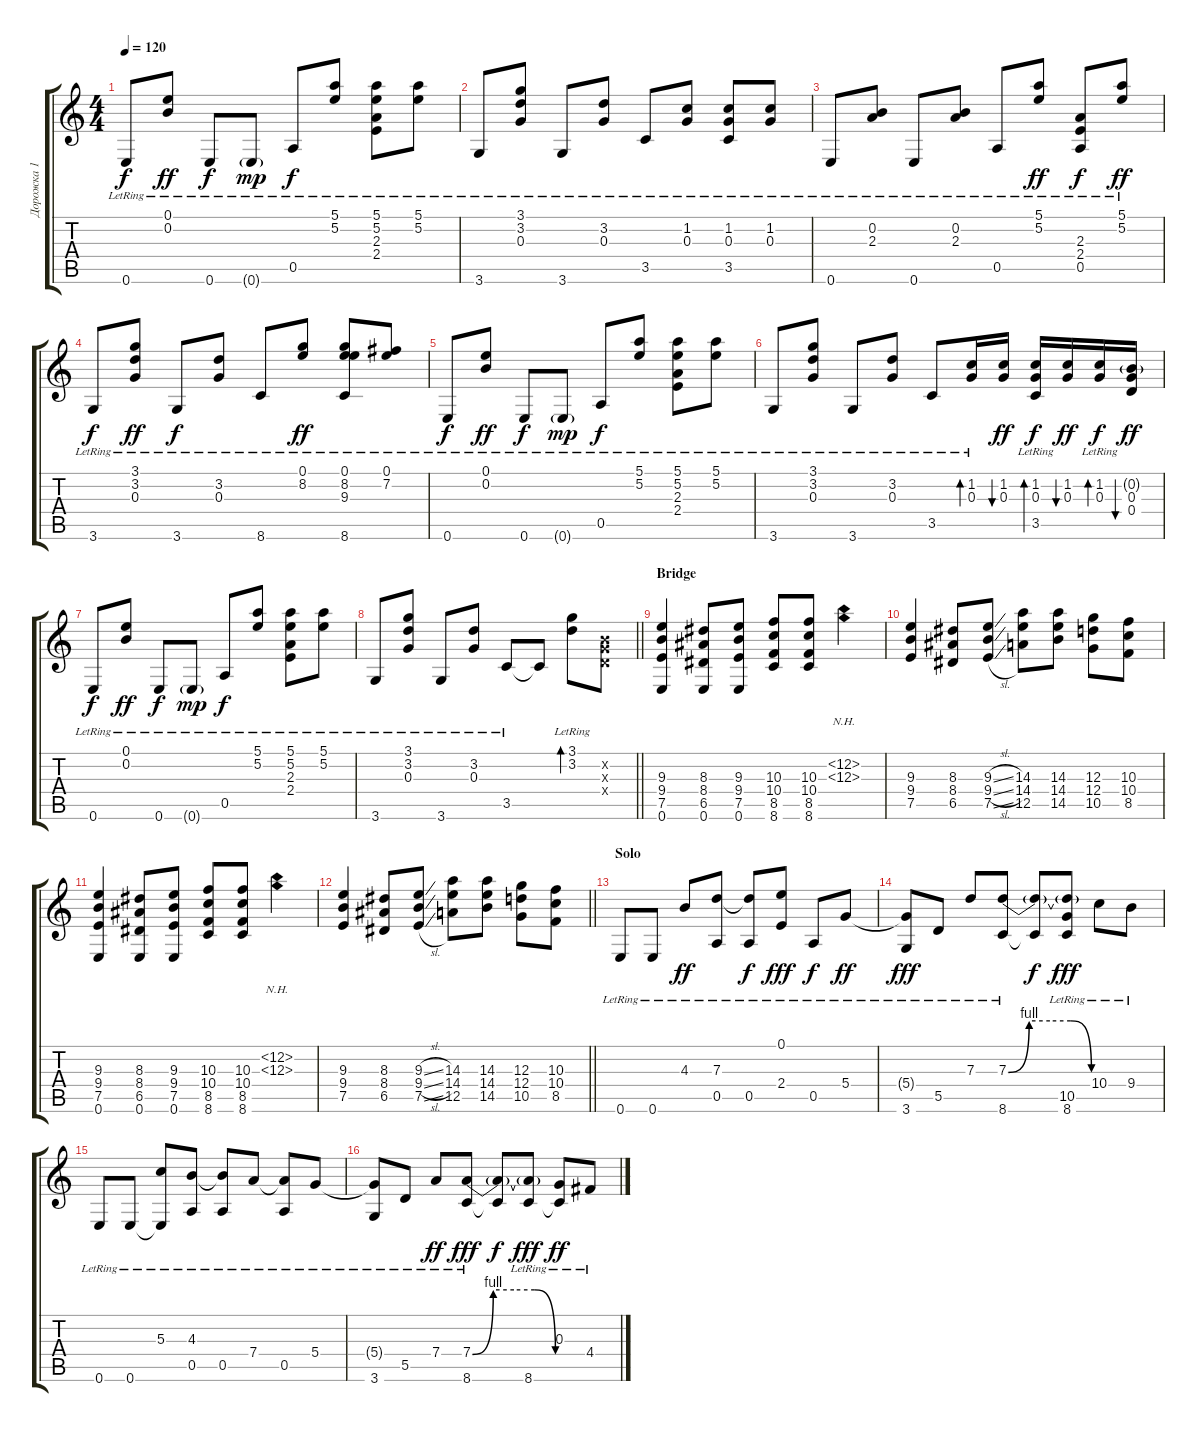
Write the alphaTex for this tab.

\track ("Дорожка 1" "Дорожка 1") {instrument acousticguitarsteel}
\staff {score tabs}
\tuning (E4 B3 G3 D3 A2 E2) {hide}
\ts (4 4)
\tempo 120
\clef g2
\ks c
0.6{lr}.8{dy f} (0.1{lr} 0.2{lr}).8{dy ff} 0.6{lr}.8{dy f} 0.6{g lr}.8{dy mp} 0.5{lr}.8{dy f} (5.1{lr} 5.2{lr}).8 (5.1{lr} 5.2{lr} 2.3{lr} 2.4{lr}).8 (5.1{lr} 5.2{lr}).8 |
3.6{lr}.8 (3.1{lr} 3.2{lr} 0.3{lr}).8 3.6{lr}.8 (3.2{lr} 0.3{lr}).8 3.5{lr}.8 (1.2{lr} 0.3{lr}).8 (1.2{lr} 0.3{lr} 3.5{lr}).8 (1.2{lr} 0.3{lr}).8 |
0.6{lr}.8 (0.2{lr} 2.3{lr}).8 0.6{lr}.8 (0.2{lr} 2.3{lr}).8 0.5{lr}.8 (5.1{lr} 5.2{lr}).8{dy ff} (2.3{lr} 2.4{lr} 0.5{lr}).8{dy f} (5.1{lr} 5.2{lr}).8{dy ff} |
3.6{lr}.8{dy f} (3.1{lr} 3.2{lr} 0.3{lr}).8{dy ff} 3.6{lr}.8{dy f} (3.2{lr} 0.3{lr}).8 8.6{lr}.8 (0.1{lr} 8.2{lr}).8{dy ff} (0.1{lr} 8.2{lr} 9.3{lr} 8.6{lr}).8 (0.1{lr} 7.2{lr}).8 |
0.6{lr}.8{dy f} (0.1{lr} 0.2{lr}).8{dy ff} 0.6{lr}.8{dy f} 0.6{g lr}.8{dy mp} 0.5{lr}.8{dy f} (5.1{lr} 5.2{lr}).8 (5.1{lr} 5.2{lr} 2.3{lr} 2.4{lr}).8 (5.1{lr} 5.2{lr}).8 |
3.6{lr}.8 (3.1{lr} 3.2{lr} 0.3{lr}).8 3.6{lr}.8 (3.2{lr} 0.3{lr}).8 3.5{lr}.8 (1.2{lr} 0.3{lr}).16{bd 60} (1.2 0.3).16{bu 60 dy ff} (1.2{lr} 0.3{lr} 3.5{lr}).16{bd 60 dy f} (1.2 0.3).16{bu 60 dy ff} (1.2{lr} 0.3{lr}).16{bd 60 dy f} (0.2{g} 0.3 0.4).16{bu 60 dy ff} |
0.6{lr}.8{dy f} (0.1{lr} 0.2{lr}).8{dy ff} 0.6{lr}.8{dy f} 0.6{g lr}.8{dy mp} 0.5{lr}.8{dy f} (5.1{lr} 5.2{lr}).8 (5.1{lr} 5.2{lr} 2.3{lr} 2.4{lr}).8 (5.1{lr} 5.2{lr}).8 |
\barLineRight lightlight
3.6{lr}.8 (3.1{lr} 3.2{lr} 0.3{lr}).8 3.6{lr}.8 (3.2{lr} 0.3{lr}).8 3.5{lr}.8 3.5{t}.8 (3.1 3.2{lr}).8{bd 60} (0.2{x} 0.3{x} 0.4{x}).8 |
\section ("" "Bridge")
(9.3 9.4 7.5 0.6).4 (8.3 8.4 6.5 0.6).8 (9.3 9.4 7.5 0.6).8 (10.3 10.4 8.5 8.6).8 (10.3 10.4 8.5 8.6).8 (12.2{nh} 12.3{nh}).4 |
(9.3 9.4 7.5).4 (8.3 8.4 6.5).8 (9.3{sl} 9.4{sl} 7.5{sl}).8 (14.3 14.4 12.5).8 (14.3 14.4 14.5).8 (12.3 12.4 10.5).8 (10.3 10.4 8.5).8 |
(9.3 9.4 7.5 0.6).4 (8.3 8.4 6.5 0.6).8 (9.3 9.4 7.5 0.6).8 (10.3 10.4 8.5 8.6).8 (10.3 10.4 8.5 8.6).8 (12.2{nh} 12.3{nh}).4 |
\barLineRight lightlight
(9.3 9.4 7.5).4 (8.3 8.4 6.5).8 (9.3{sl} 9.4{sl} 7.5{sl}).8 (14.3 14.4 12.5).8 (14.3 14.4 14.5).8 (12.3 12.4 10.5).8 (10.3 10.4 8.5).8 |
\section ("" "Solo")
0.6{lr}.8 0.6{lr}.8 4.3{lr}.8{dy ff} (7.3{lr} 0.5{lr}).8 (7.3{t} 0.5{lr}).8{dy f} (0.1{lr} 2.4{lr}).8{dy fff} 0.5{lr}.8{dy f} 5.4{lr}.8{dy ff} |
(5.4{t} 3.6{lr}).8{dy fff} 5.5{lr}.8 7.3{lr}.8 (7.3{be (custom 0 0 15 4 30 4 45 4 60 0) lr} 8.6{lr}).8 (7.3{t} 8.6{t}).8{dy f} (7.3{t} 10.5{lr} 8.6{lr}).8{dy fff} 10.4{lr}.8 9.4{lr}.8 |
0.6{lr}.8 0.6{lr}.8 (5.3{lr} 0.6{t}).8 (4.3{lr} 0.5{lr}).8 (4.3{t} 0.5{lr}).8 7.4{lr}.8 (7.4{t} 0.5{lr}).8 5.4{lr}.8 |
(5.4{t} 3.6{lr}).8 5.5{lr}.8 7.4{lr}.8{dy ff} (7.4{be (custom 0 0 15 4 30 4 45 4 60 0) lr} 8.6{lr}).8{dy fff} (7.4{t} 8.6{t}).8{dy f} (7.4{t} 8.6{lr}).8{dy fff} (0.3{lr} 8.6{t}).8{dy ff} 4.4{lr}.8
